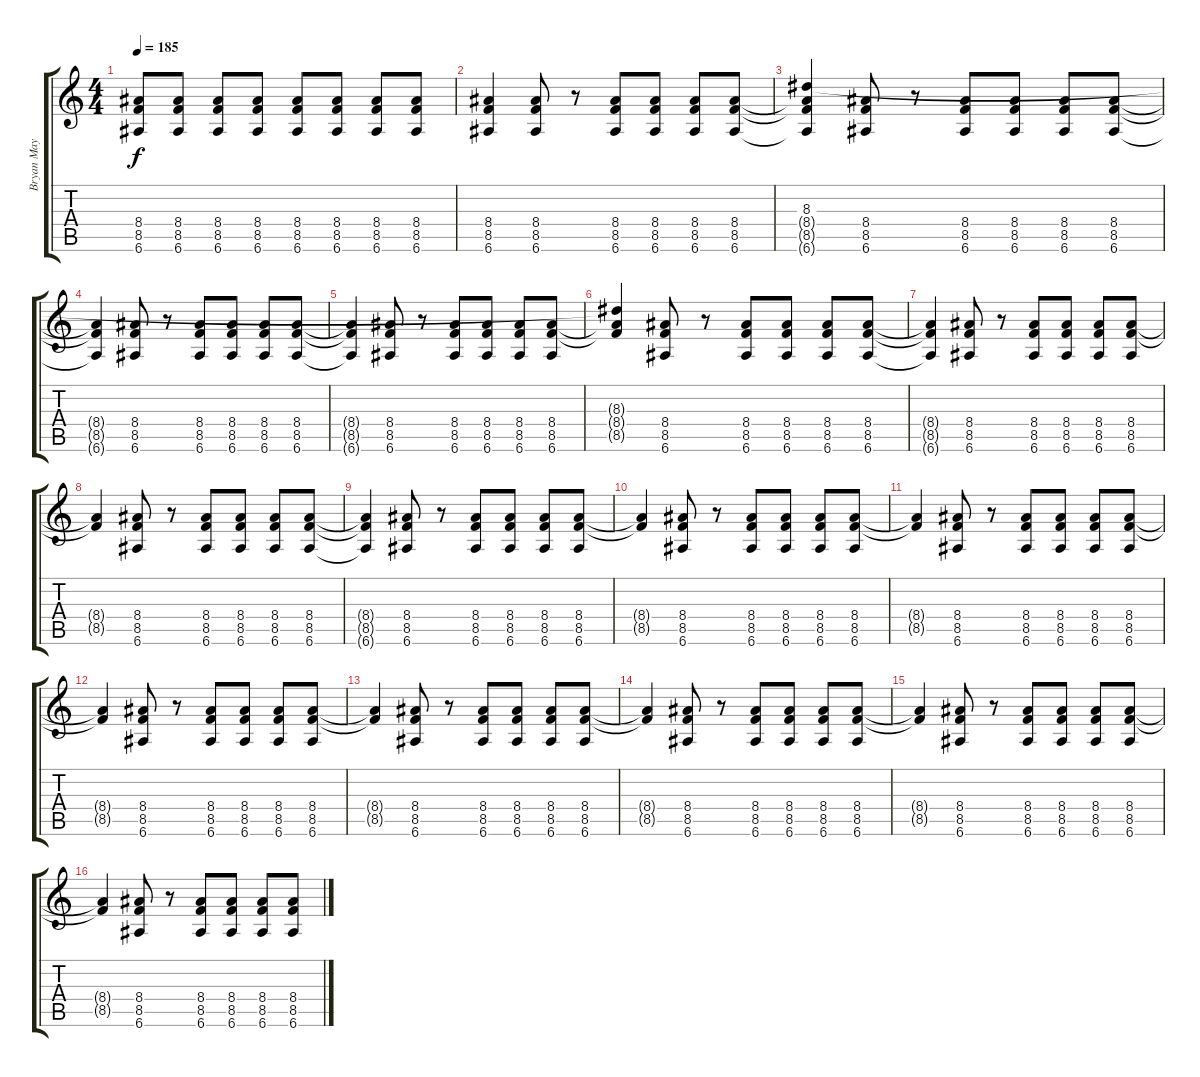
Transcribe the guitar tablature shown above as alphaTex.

\track ("Bryan May" "Bryan May") {instrument distortionguitar}
\staff {score tabs}
\tuning (E4 B3 G3 D3 A2 E2) {hide}
\ts (4 4)
\tempo 185
\clef g2
\ks c
(8.4 8.5 6.6).8{dy f} (8.4 8.5 6.6).8 (8.4 8.5 6.6).8 (8.4 8.5 6.6).8 (8.4 8.5 6.6).8 (8.4 8.5 6.6).8 (8.4 8.5 6.6).8 (8.4 8.5 6.6).8 |
(8.4 8.5 6.6).4 (8.4 8.5 6.6).8 r.8 (8.4 8.5 6.6).8 (8.4 8.5 6.6).8 (8.4 8.5 6.6).8 (8.4 8.5 6.6).8 |
(8.3{t} 8.4{t} 8.5{t} 6.6{t}).4 (8.4 8.5 6.6).8 r.8 (8.4 8.5 6.6).8 (8.4 8.5 6.6).8 (8.4 8.5 6.6).8 (8.4 8.5 6.6).8 |
(8.4{t} 8.5{t} 6.6{t}).4 (8.4 8.5 6.6).8 r.8 (8.4 8.5 6.6).8 (8.4 8.5 6.6).8 (8.4 8.5 6.6).8 (8.4 8.5 6.6).8 |
(8.4{t} 8.5{t} 6.6{t}).4 (8.4 8.5 6.6).8 r.8 (8.4 8.5 6.6).8 (8.4 8.5 6.6).8 (8.4 8.5 6.6).8 (8.4 8.5 6.6).8 |
(8.3{t} 8.4{t} 8.5{t}).4 (8.4 8.5 6.6).8 r.8 (8.4 8.5 6.6).8 (8.4 8.5 6.6).8 (8.4 8.5 6.6).8 (8.4 8.5 6.6).8 |
(8.4{t} 8.5{t} 6.6{t}).4 (8.4 8.5 6.6).8 r.8 (8.4 8.5 6.6).8 (8.4 8.5 6.6).8 (8.4 8.5 6.6).8 (8.4 8.5 6.6).8 |
(8.4{t} 8.5{t}).4 (8.4 8.5 6.6).8 r.8 (8.4 8.5 6.6).8 (8.4 8.5 6.6).8 (8.4 8.5 6.6).8 (8.4 8.5 6.6).8 |
(8.4{t} 8.5{t} 6.6{t}).4 (8.4 8.5 6.6).8 r.8 (8.4 8.5 6.6).8 (8.4 8.5 6.6).8 (8.4 8.5 6.6).8 (8.4 8.5 6.6).8 |
(8.4{t} 8.5{t}).4 (8.4 8.5 6.6).8 r.8 (8.4 8.5 6.6).8 (8.4 8.5 6.6).8 (8.4 8.5 6.6).8 (8.4 8.5 6.6).8 |
(8.4{t} 8.5{t}).4 (8.4 8.5 6.6).8 r.8 (8.4 8.5 6.6).8 (8.4 8.5 6.6).8 (8.4 8.5 6.6).8 (8.4 8.5 6.6).8 |
(8.4{t} 8.5{t}).4 (8.4 8.5 6.6).8 r.8 (8.4 8.5 6.6).8 (8.4 8.5 6.6).8 (8.4 8.5 6.6).8 (8.4 8.5 6.6).8 |
(8.4{t} 8.5{t}).4 (8.4 8.5 6.6).8 r.8 (8.4 8.5 6.6).8 (8.4 8.5 6.6).8 (8.4 8.5 6.6).8 (8.4 8.5 6.6).8 |
(8.4{t} 8.5{t}).4 (8.4 8.5 6.6).8 r.8 (8.4 8.5 6.6).8 (8.4 8.5 6.6).8 (8.4 8.5 6.6).8 (8.4 8.5 6.6).8 |
(8.4{t} 8.5{t}).4 (8.4 8.5 6.6).8 r.8 (8.4 8.5 6.6).8 (8.4 8.5 6.6).8 (8.4 8.5 6.6).8 (8.4 8.5 6.6).8 |
(8.4{t} 8.5{t}).4 (8.4 8.5 6.6).8 r.8 (8.4 8.5 6.6).8 (8.4 8.5 6.6).8 (8.4 8.5 6.6).8 (8.4 8.5 6.6).8
